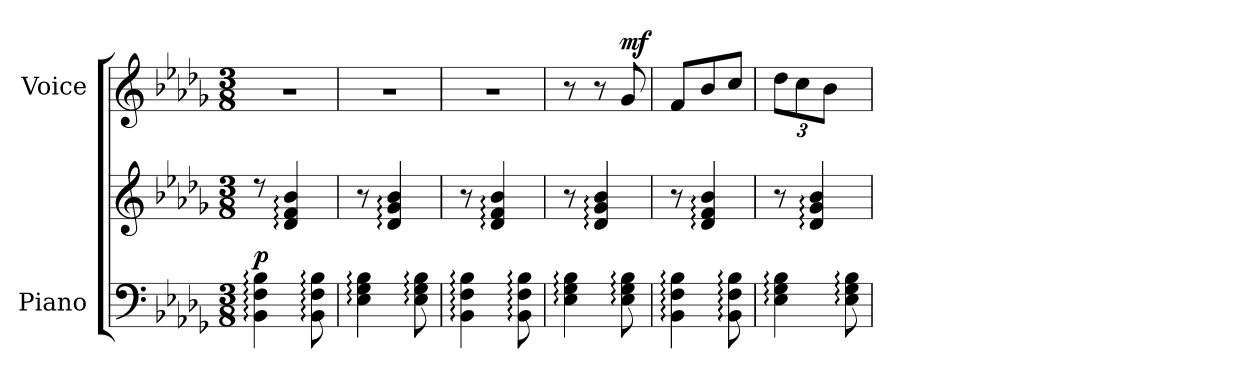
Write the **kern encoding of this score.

**kern	**kern	**dynam	**kern	**dynam
*part2	*part2	*part2	*part1	*part1
*staff3	*staff2	*staff2/3	*staff1	*staff1
*I"Piano	*	*	*I"Voice	*
*I'Piano	*	*	*I'Voice	*
*clefF4	*clefG2	*	*clefG2	*
*k[b-e-a-d-g-]	*k[b-e-a-d-g-]	*	*k[b-e-a-d-g-]	*
*M3/8	*M3/8	*	*M3/8	*
=1	=1	=1	=1	=1
!	!	!LO:DY:a=2	!	!
4BB-\: 4F\: 4B-\:	8rcc	p	4.rcc	.
.	4d-/: 4f/: 4b-/:	.	.	.
8BB-\: 8F\: 8B-\:	.	.	.	.
=2	=2	=2	=2	=2
4E-\: 4G-\: 4B-\:	8r	.	4.rcc	.
.	4d-/: 4g-/: 4b-/:	.	.	.
8E-\: 8G-\: 8B-\:	.	.	.	.
=3	=3	=3	=3	=3
4BB-\: 4F\: 4B-\:	8r	.	4.rcc	.
.	4d-/: 4f/: 4b-/:	.	.	.
8BB-\: 8F\: 8B-\:	.	.	.	.
=4	=4	=4	=4	=4
4E-\: 4G-\: 4B-\:	8r	.	8r	.
.	4d-/: 4g-/: 4b-/:	.	8r	.
!	!	!	!	!LO:DY:a
8E-\: 8G-\: 8B-\:	.	.	8g-/	mf
=5	=5	=5	=5	=5
4BB-\: 4F\: 4B-\:	8r	.	8f/L	.
.	4d-/: 4f/: 4b-/:	.	8b-/	.
8BB-\: 8F\: 8B-\:	.	.	8cc/J	.
=6	=6	=6	=6	=6
4E-\: 4G-\: 4B-\:	8r	.	12dd-\L	.
.	.	.	12cc\	.
.	4d-/: 4g-/: 4b-/:	.	.	.
.	.	.	12b-\J	.
8E-\: 8G-\: 8B-\:	.	.	8ryy	.
=	=	=	=	=
*-	*-	*-	*-	*-
